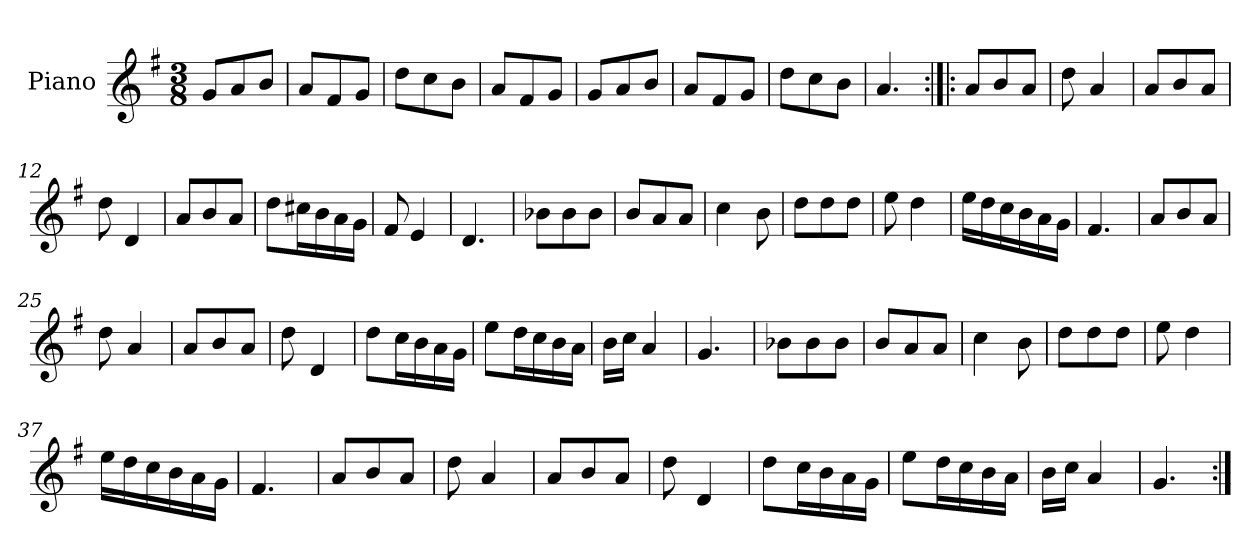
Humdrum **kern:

**kern
*part1
*staff1
*I"Piano
*I'Pno.
*clefG2
*k[f#]
*M3/8
=1
8g/L
8a/
8b/J
=2
8a/L
8f#/
8g/J
=3
8dd\L
8cc\
8b\J
=4
8a/L
8f#/
8g/J
=5
8g/L
8a/
8b/J
=6
8a/L
8f#/
8g/J
=7
8dd\L
8cc\
8b\J
=8
4.a/
=9:|!|:
8a/L
8b/
8a/J
=10
8dd\
4a/
=11
8a/L
8b/
8a/J
=12
8dd\
4d/
=13
8a/L
8b/
8a/J
=14
8dd\L
16cc#X\L
16b\
16a\
16g\JJ
=15
8f#/
4e/
=16
4.d/
=17
8b-X\L
8b-\
8b-\J
=18
8b/L
8a/
8a/J
=19
4cc\
8b\
=20
8dd\L
8dd\
8dd\J
=21
8ee\
4dd\
=22
16ee\LL
16dd\
16cc\
16b\
16a\
16g\JJ
=23
4.f#/
=24
8a/L
8b/
8a/J
=25
8dd\
4a/
=26
8a/L
8b/
8a/J
=27
8dd\
4d/
=28
8dd\L
16cc\L
16b\
16a\
16g\JJ
=29
8ee\L
16dd\L
16cc\
16b\
16a\JJ
=30
16b\LL
16cc\JJ
4a/
=31
4.g/
=32
8b-X\L
8b-\
8b-\J
=33
8b/L
8a/
8a/J
=34
4cc\
8b\
=35
8dd\L
8dd\
8dd\J
=36
8ee\
4dd\
=37
16ee\LL
16dd\
16cc\
16b\
16a\
16g\JJ
=38
4.f#/
=39
8a/L
8b/
8a/J
=40
8dd\
4a/
=41
8a/L
8b/
8a/J
=42
8dd\
4d/
=43
8dd\L
16cc\L
16b\
16a\
16g\JJ
=44
8ee\L
16dd\L
16cc\
16b\
16a\JJ
=45
16b\LL
16cc\JJ
4a/
=46
4.g/
=:|!
*-
